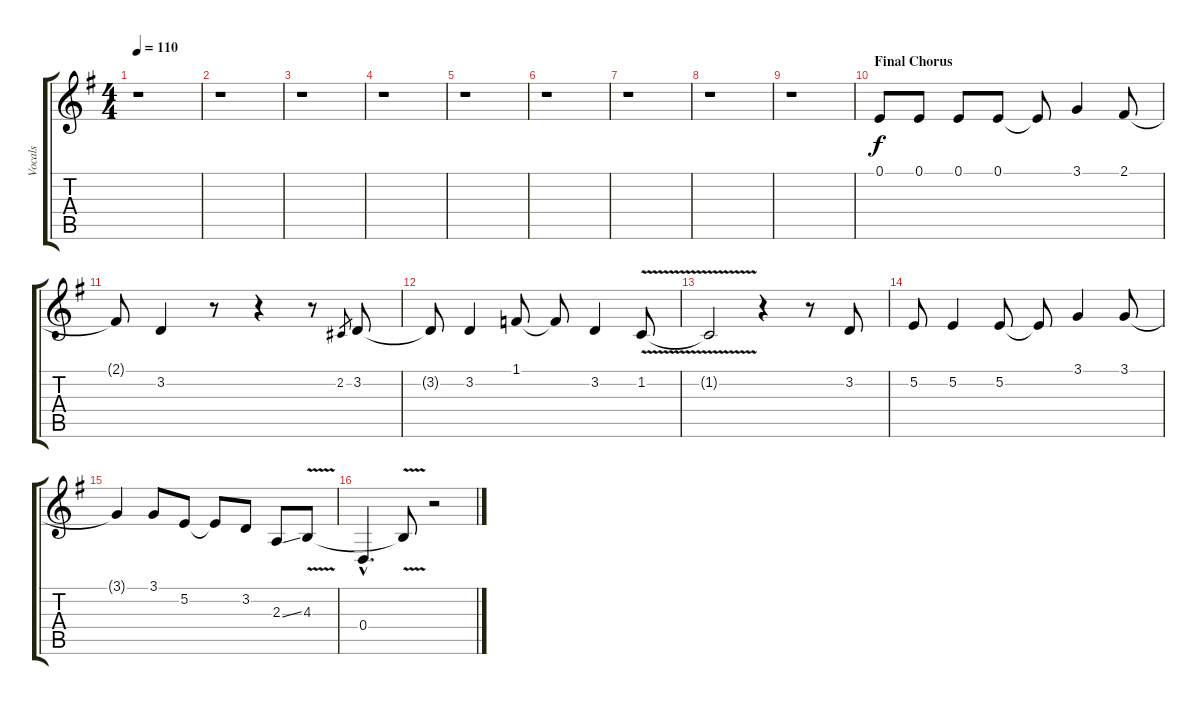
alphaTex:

\track ("Vocals" "Vocals") {instrument pad7halo}
\staff {score tabs}
\tuning (E4 B3 G3 D3 A2 E2) {hide}
\ts (4 4)
\tempo 110
\clef g2
\ks g
r.1{dy f} |
r.1 |
r.1 |
r.1 |
r.1 |
r.1 |
r.1 |
r.1 |
r.1 |
\section ("" "Final Chorus")
0.1.8 0.1.8 0.1.8 0.1.8 0.1{t}.8 3.1.4 2.1.8 |
2.1{t}.8 3.2.4 r.8 r.4 r.8 2.2.8{gr} 3.2.8 |
3.2{t}.8 3.2.4 1.1.8 1.1{t}.8 3.2.4 1.2{v}.8 |
1.2{t}.2 r.4 r.8 3.2.8 |
5.2.8 5.2.4 5.2.8 5.2{t}.8 3.1.4 3.1.8 |
3.1{t}.4 3.1.8 5.2.8 5.2{t}.8 3.2.8 2.3{ss}.8 4.3{v}.8 |
0.4{hac}.4{d} 4.3{t}.8 r.2
